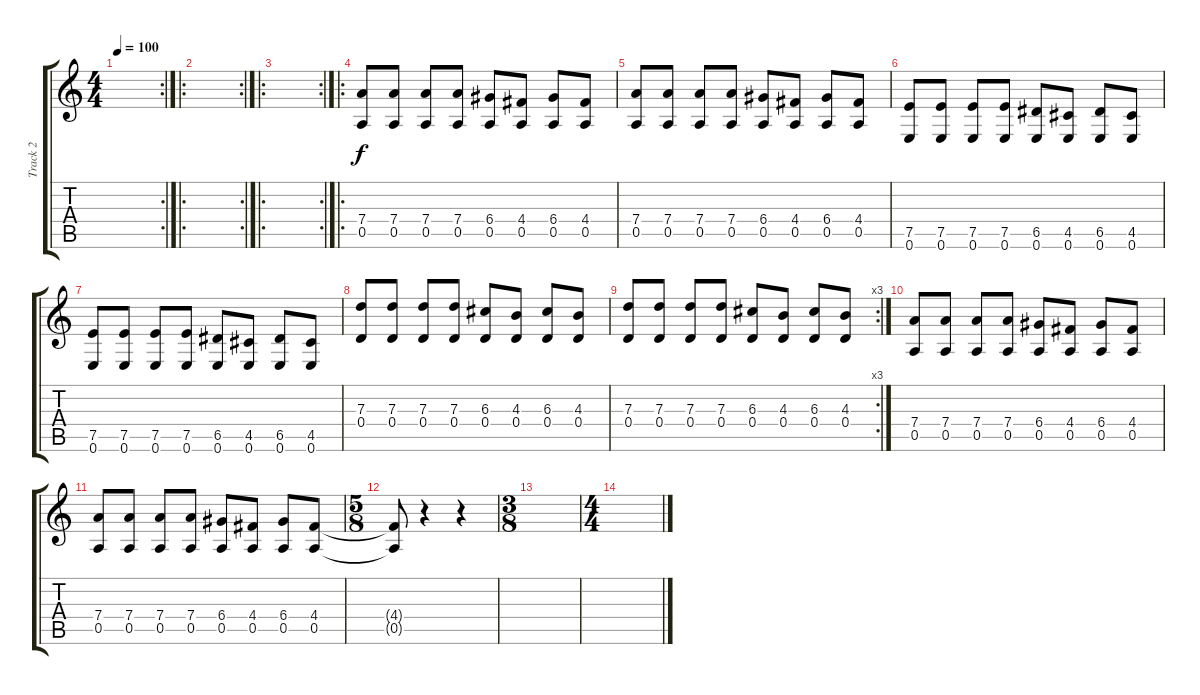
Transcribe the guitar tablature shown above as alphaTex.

\track ("Track 2" "Track 2") {instrument overdrivenguitar}
\staff {score tabs}
\tuning (E4 B3 G3 D3 A2 E2) {hide}
\rc 2
\ts (4 4)
\tempo 100
\clef g2
\ks c
|
\ro
\rc 2
|
\ro
\rc 2
|
\ro
(7.4 0.5).8 (7.4 0.5).8 (7.4 0.5).8 (7.4 0.5).8 (6.4 0.5).8 (4.4 0.5).8 (6.4 0.5).8 (4.4 0.5).8 |
(7.4 0.5).8 (7.4 0.5).8 (7.4 0.5).8 (7.4 0.5).8 (6.4 0.5).8 (4.4 0.5).8 (6.4 0.5).8 (4.4 0.5).8 |
(7.5 0.6).8 (7.5 0.6).8 (7.5 0.6).8 (7.5 0.6).8 (6.5 0.6).8 (4.5 0.6).8 (6.5 0.6).8 (4.5 0.6).8 |
(7.5 0.6).8 (7.5 0.6).8 (7.5 0.6).8 (7.5 0.6).8 (6.5 0.6).8 (4.5 0.6).8 (6.5 0.6).8 (4.5 0.6).8 |
(7.3 0.4).8 (7.3 0.4).8 (7.3 0.4).8 (7.3 0.4).8 (6.3 0.4).8 (4.3 0.4).8 (6.3 0.4).8 (4.3 0.4).8 |
\rc 3
(7.3 0.4).8 (7.3 0.4).8 (7.3 0.4).8 (7.3 0.4).8 (6.3 0.4).8 (4.3 0.4).8 (6.3 0.4).8 (4.3 0.4).8 |
(7.4 0.5).8 (7.4 0.5).8 (7.4 0.5).8 (7.4 0.5).8 (6.4 0.5).8 (4.4 0.5).8 (6.4 0.5).8 (4.4 0.5).8 |
(7.4 0.5).8 (7.4 0.5).8 (7.4 0.5).8 (7.4 0.5).8 (6.4 0.5).8 (4.4 0.5).8 (6.4 0.5).8 (4.4 0.5).8 |
\ts (5 8)
(4.4{t} 0.5{t}).8 r.4 r.4 |
\ts (3 8)
|
\ts (4 4)
